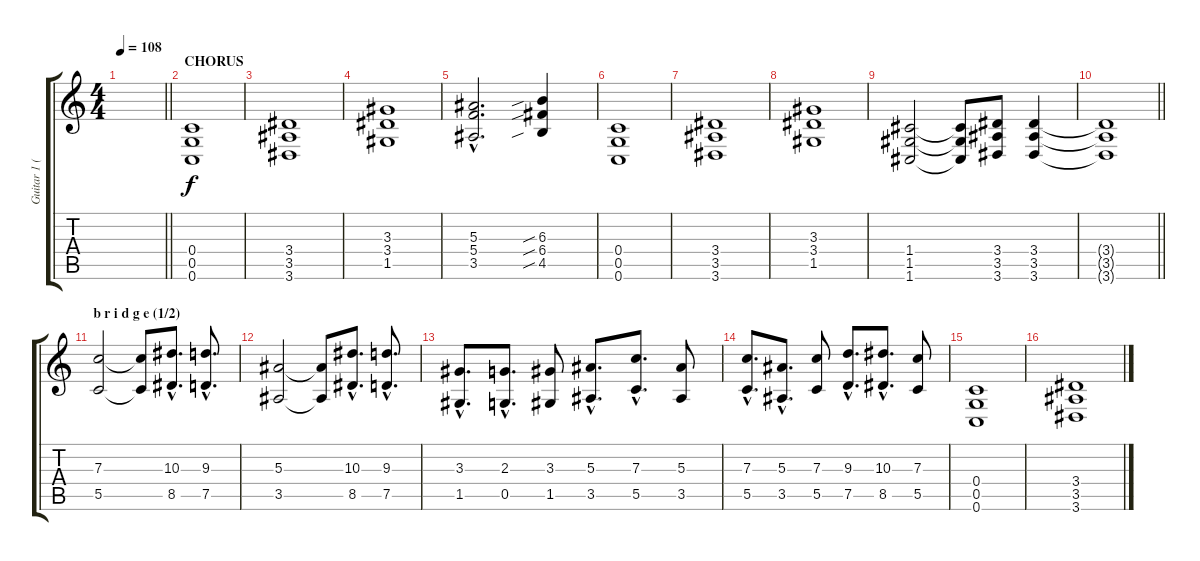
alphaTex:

\track ("Guitar 1 (Wayne)" "Guitar 1 (") {instrument distortionguitar}
\staff {score tabs}
\tuning (D4 A3 F3 C3 G2 C2) {hide}
\ts (4 4)
\tempo 108
\clef g2
\barLineRight lightlight
\ks c
|
\section ("" "CHORUS")
(0.4 0.5 0.6).1 |
(3.4 3.5 3.6).1 |
(3.3 3.4 1.5).1 |
(5.3{hac} 5.4{hac} 3.5{hac}).2{d} (6.3{sib} 6.4{sib} 4.5{sib}).4 |
(0.4 0.5 0.6).1 |
(3.4 3.5 3.6).1 |
(3.3 3.4 1.5).1 |
(1.4 1.5 1.6).2 (1.4{t} 1.5{t} 1.6{t}).8 (3.4 3.5 3.6).8 (3.4 3.5 3.6).4 |
\barLineRight lightlight
(3.4{t} 3.5{t} 3.6{t}).1 |
\section ("" "b r i d g e (1/2)")
(7.3 5.5).2{volume 16} (7.3{t} 5.5{t}).8 (10.3{hac} 8.5{hac}).8{d} (9.3{hac} 7.5{hac}).8{d} |
(5.3 3.5).2 (5.3{t} 3.5{t}).8 (10.3{hac} 8.5{hac}).8{d} (9.3{hac} 7.5{hac}).8{d} |
(3.3{hac} 1.5{hac}).8{d} (2.3{hac} 0.5{hac}).8{d} (3.3 1.5).8 (5.3{hac} 3.5{hac}).8{d} (7.3{hac} 5.5{hac}).8{d} (5.3 3.5).8 |
(7.3{hac} 5.5{hac}).8{d} (5.3{hac} 3.5{hac}).8{d} (7.3 5.5).8 (9.3{hac} 7.5{hac}).8{d} (10.3{hac} 8.5{hac}).8{d} (7.3 5.5).8 |
(0.4 0.5 0.6).1{volume 15} |
(3.4 3.5 3.6).1
